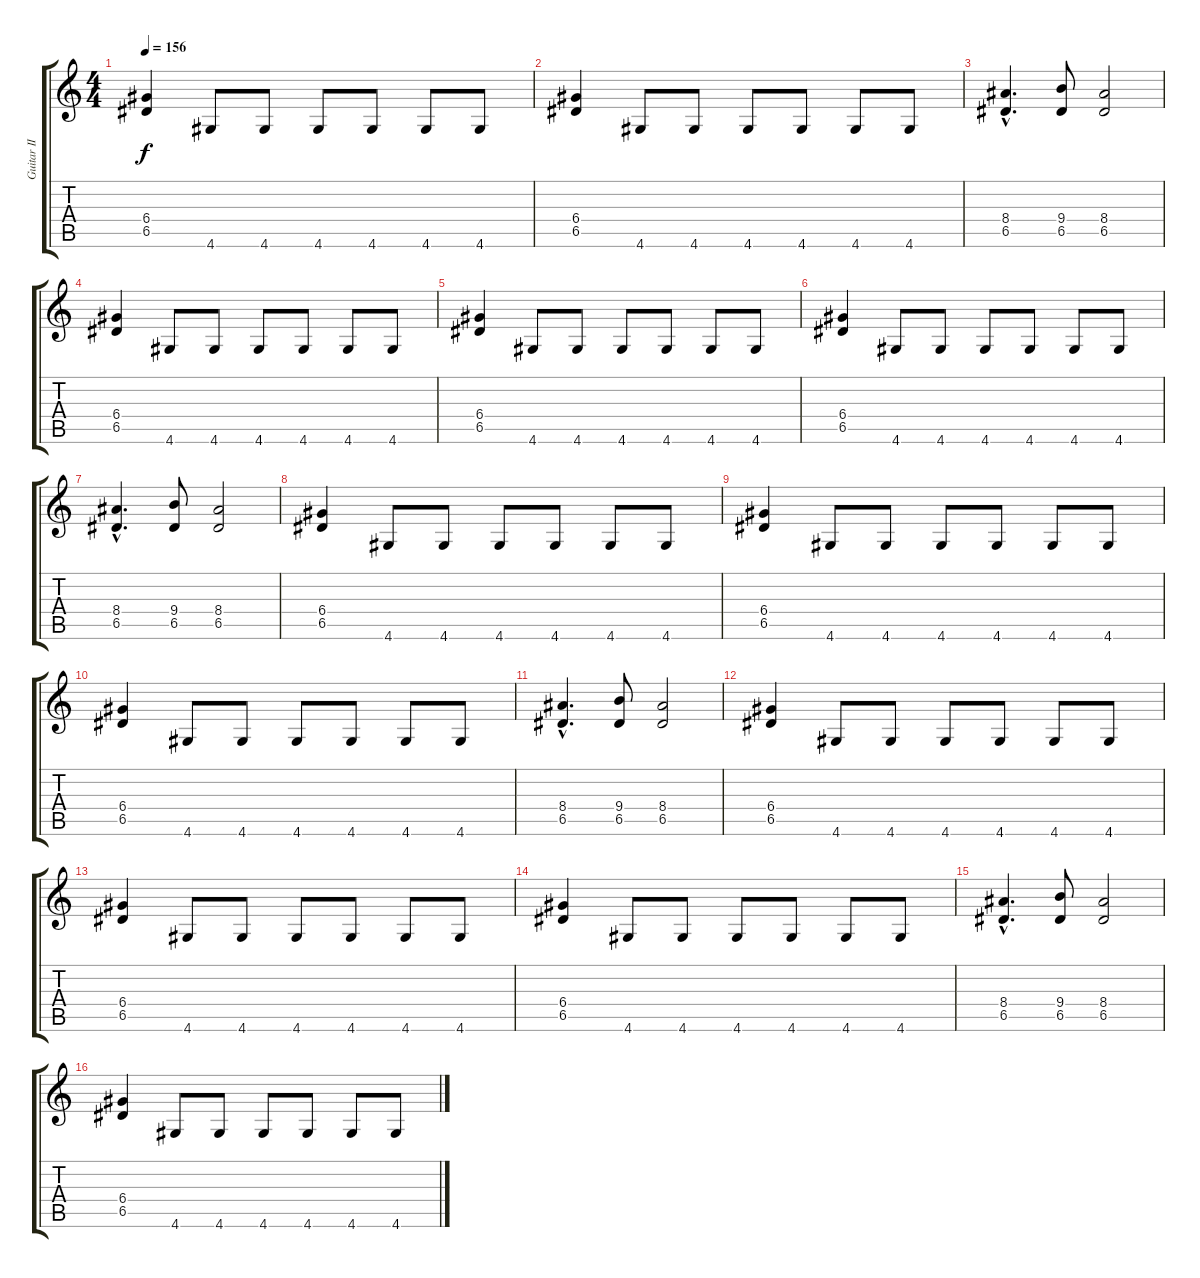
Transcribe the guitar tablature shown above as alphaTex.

\track ("Guitar II" "Guitar II") {instrument distortionguitar}
\staff {score tabs}
\tuning (E4 B3 G3 D3 A2 E2) {hide}
\ts (4 4)
\tempo 156
\clef g2
\ks c
(6.4 6.5).4{dy f} 4.6.8 4.6.8 4.6.8 4.6.8 4.6.8 4.6.8 |
(6.4 6.5).4 4.6.8 4.6.8 4.6.8 4.6.8 4.6.8 4.6.8 |
(8.4{hac} 6.5{hac}).4{d} (9.4 6.5).8 (8.4 6.5).2 |
(6.4 6.5).4 4.6.8 4.6.8 4.6.8 4.6.8 4.6.8 4.6.8 |
(6.4 6.5).4 4.6.8 4.6.8 4.6.8 4.6.8 4.6.8 4.6.8 |
(6.4 6.5).4 4.6.8 4.6.8 4.6.8 4.6.8 4.6.8 4.6.8 |
(8.4{hac} 6.5{hac}).4{d} (9.4 6.5).8 (8.4 6.5).2 |
(6.4 6.5).4 4.6.8 4.6.8 4.6.8 4.6.8 4.6.8 4.6.8 |
(6.4 6.5).4 4.6.8 4.6.8 4.6.8 4.6.8 4.6.8 4.6.8 |
(6.4 6.5).4 4.6.8 4.6.8 4.6.8 4.6.8 4.6.8 4.6.8 |
(8.4{hac} 6.5{hac}).4{d} (9.4 6.5).8 (8.4 6.5).2 |
(6.4 6.5).4 4.6.8 4.6.8 4.6.8 4.6.8 4.6.8 4.6.8 |
(6.4 6.5).4 4.6.8 4.6.8 4.6.8 4.6.8 4.6.8 4.6.8 |
(6.4 6.5).4 4.6.8 4.6.8 4.6.8 4.6.8 4.6.8 4.6.8 |
(8.4{hac} 6.5{hac}).4{d} (9.4 6.5).8 (8.4 6.5).2 |
(6.4 6.5).4 4.6.8 4.6.8 4.6.8 4.6.8 4.6.8 4.6.8
